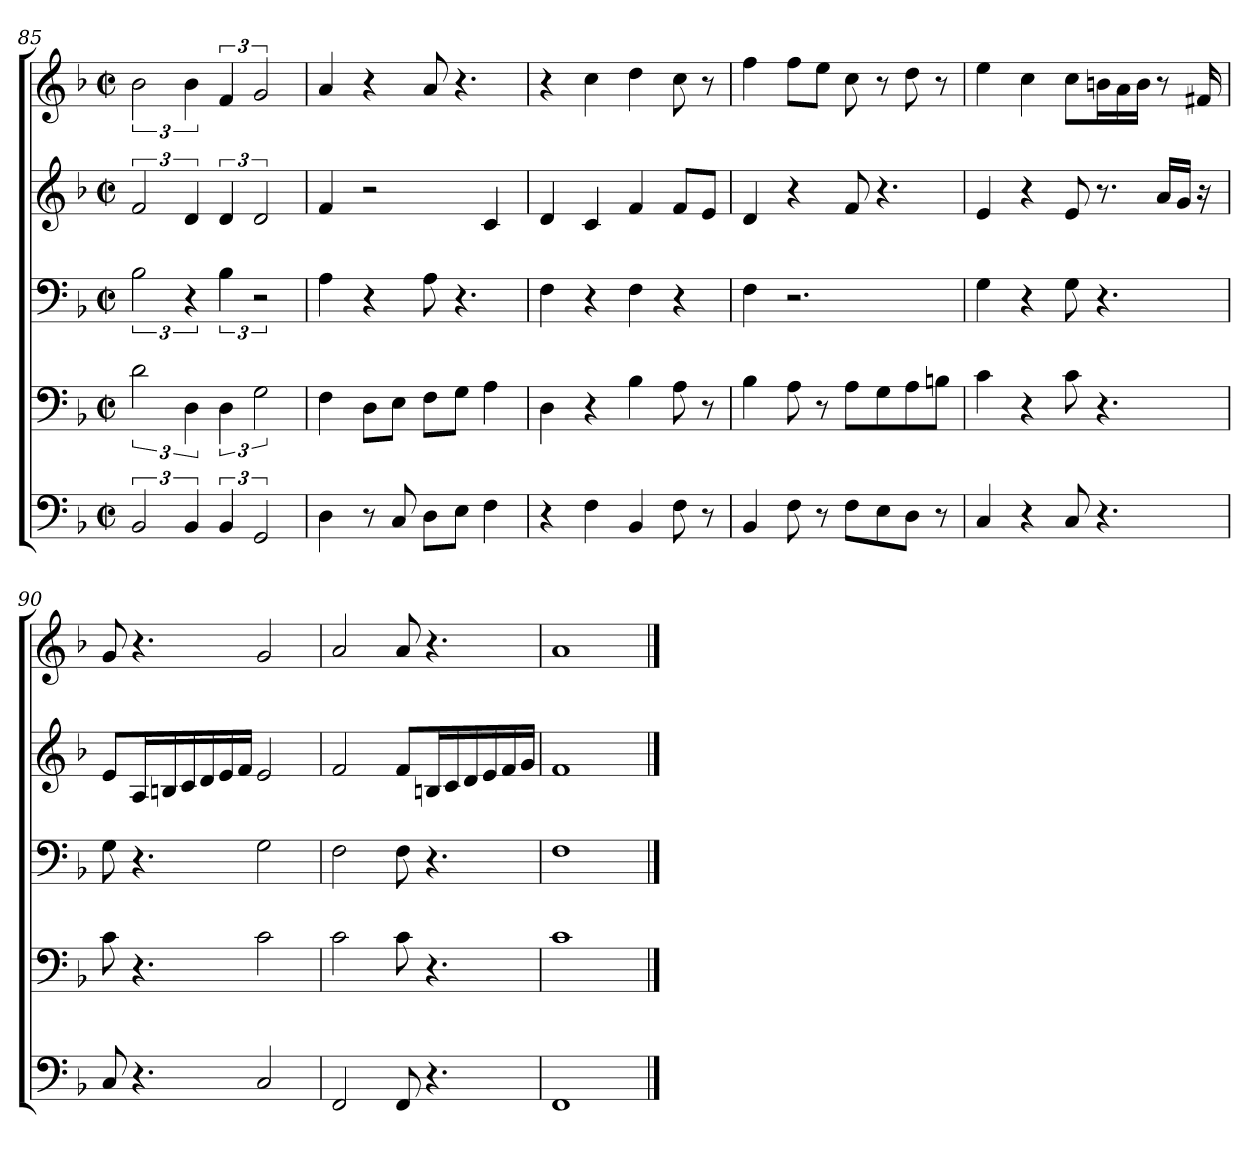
**kern	**kern	**kern	**kern	**kern
*part5	*part4	*part3	*part2	*part1
*staff5	*staff4	*staff3	*staff2	*staff1
*clefF4	*clefF4	*clefF4	*clefG2	*clefG2
*k[b-]	*k[b-]	*k[b-]	*k[b-]	*k[b-]
*F:	*F:	*F:	*F:	*F:
*M2/2	*M2/2	*M2/2	*M2/2	*M2/2
*met(c|)	*met(c|)	*met(c|)	*met(c|)	*met(c|)
=85	=85	=85	=85	=85
3BB-	3d	3B-	3f	3b-
6BB-	6D	6r	6d	6b-
6BB-	6D	6B-i	6d	6f
3GG	3G	3r	3d	3g
=86	=86	=86	=86	=86
4D	4F	4A	4f	4a
8r	8DL	4r	2r	4r
8C	8EJ	.	.	.
8DL	8FL	8Ai	.	8ai
8EJ	8GJ	4.r	.	4.r
4F	4A	.	4c	.
=87	=87	=87	=87	=87
4r	4D	4F	4d	4r
4F	4r	4r	4c	4cc
4BB-	4B-	4Fi	4f	4dd
8F	8A	4r	8fiL	8cc
8r	8r	.	8eJ	8r
=88	=88	=88	=88	=88
4BB-	4B-	4Fi	4d	4ff
8F	8A	2.r	4r	8ffiL
8r	8r	.	.	8eeJ
8FiL	8AiL	.	8f	8cc
8E	8G	.	4.r	8r
8DJ	8A	.	.	8dd
8r	8BnjJ	.	.	8r
=89	=89	=89	=89	=89
4C	4c	4G	4e	4ee
4r	4r	4r	4r	4cc
8Ci	8ci	8Gi	8ei	8cciL
4.r	4.r	4.r	8.r	16bnZL
.	.	.	.	16aZ
.	.	.	.	16bjJJ
.	.	.	16aZLL	8r
.	.	.	16gVJJ	.
.	.	.	16r	16f#XZ
=90	=90	=90	=90	=90
8Ci	8ci	8Gi	8eiL	8g
4.r	4.r	4.r	16AZL	4.r
.	.	.	16BnZ	.
.	.	.	16cZ	.
.	.	.	16dZ	.
.	.	.	16eZ	.
.	.	.	16fZJJ	.
2Ci	2ci	2Gi	2ei	2gi
=91	=91	=91	=91	=91
2FF	2c	2F	2f	2a
8FFi	8ci	8Fi	8fiL	8ai
4.r	4.r	4.r	16BnZL	4.r
.	.	.	16cZ	.
.	.	.	16dZ	.
.	.	.	16eZ	.
.	.	.	16fZ	.
.	.	.	16gZJJ	.
=92	=92	=92	=92	=92
1FF	1c	1F	1f	1a
==	==	==	==	==
*-	*-	*-	*-	*-
